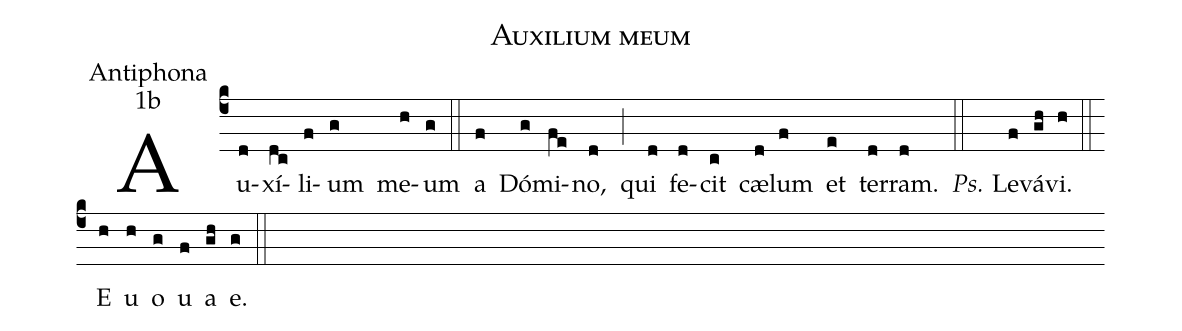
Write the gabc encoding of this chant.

name:Auxilium meum;
office-part:Antiphona;
mode:1b;
%%
(c4) Au(d)xí(dc)li(f)um(g) me(h)um(g) (::) a(f) Dó(g)mi(fe)no,(d) (;) qui(d) fe(d)cit(c) cæ(d)lum(f) et(e) ter(d)ram.(d) (::)
<i>Ps.</i> L{e}(f)vá(gh)vi.(h) (::)
<eu> E(h) u(h) o(g) u(f) a(gh) e.(g) </eu>(::)
